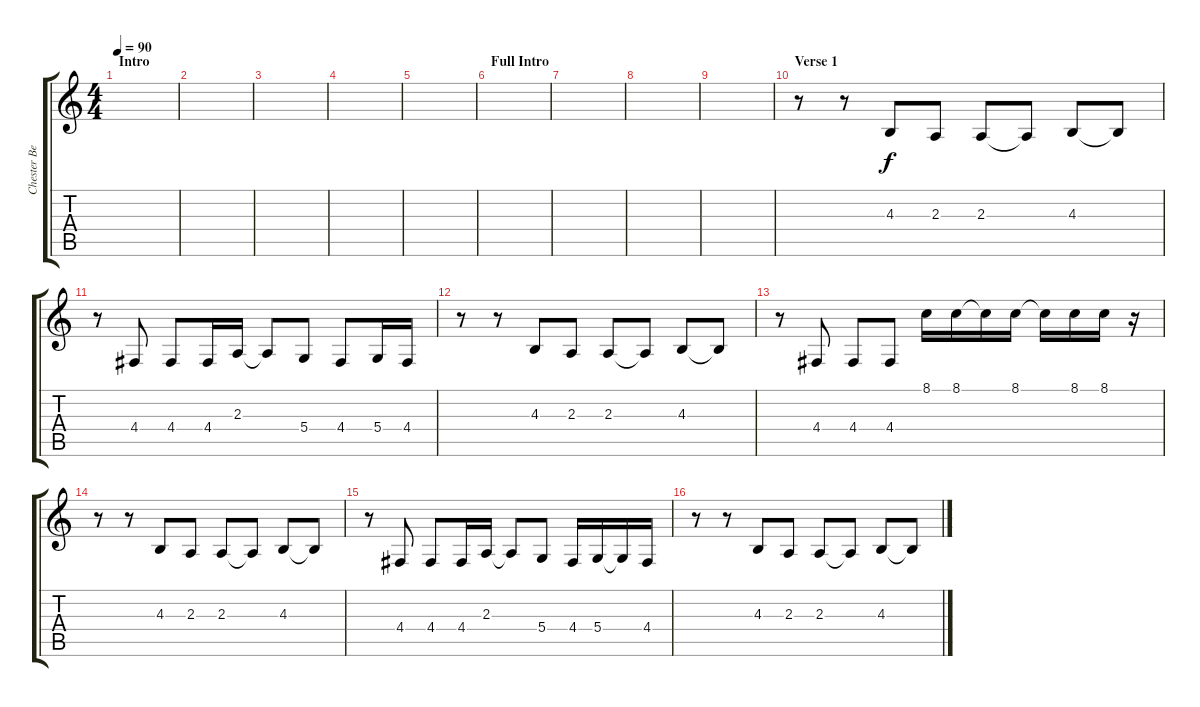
\track ("Chester Bennington (Vocals)" "Chester Be") {instrument harmonica}
\staff {score tabs}
\tuning (E4 B3 G3 D3 A2 E2) {hide}
\ts (4 4)
\section ("" "Intro")
\tempo 90
\clef g2
\ks c
|
|
|
|
|
\section ("" "Full Intro")
|
|
|
|
\section ("" "Verse 1")
r.8 r.8 4.3.8 2.3.8 2.3.8 2.3{t}.8 4.3.8 4.3{t}.8 |
r.8 4.4.8 4.4.8 4.4.16 2.3.16 2.3{t}.8 5.4.8 4.4.8 5.4.16 4.4.16 |
r.8 r.8 4.3.8 2.3.8 2.3.8 2.3{t}.8 4.3.8 4.3{t}.8 |
r.8 4.4.8 4.4.8 4.4.8 8.1.16 8.1.16 8.1{t}.16 8.1.16 8.1{t}.16 8.1.16 8.1.16 r.16 |
r.8 r.8 4.3.8 2.3.8 2.3.8 2.3{t}.8 4.3.8 4.3{t}.8 |
r.8 4.4.8 4.4.8 4.4.16 2.3.16 2.3{t}.8 5.4.8 4.4.16 5.4.16 5.4{t}.16 4.4.16 |
r.8 r.8 4.3.8 2.3.8 2.3.8 2.3{t}.8 4.3.8 4.3{t}.8
